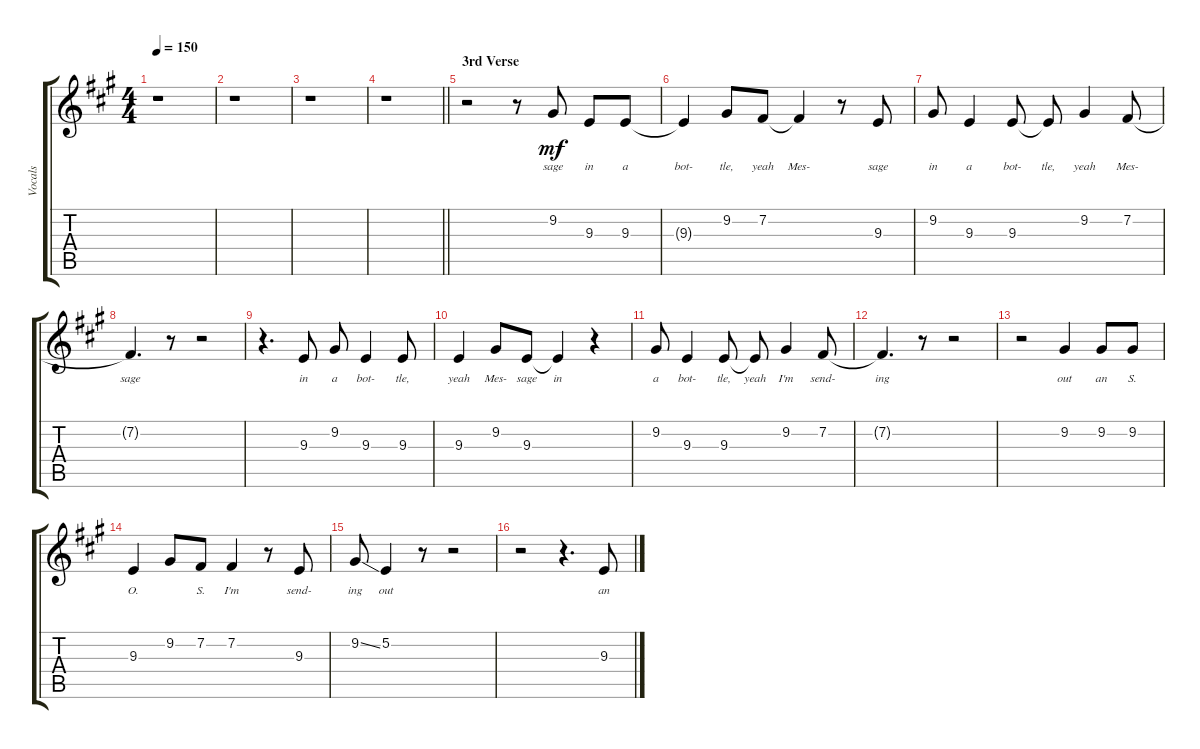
\track ("Vocals" "Vocals") {instrument bassoon}
\staff {score tabs}
\tuning (E4 B3 G3 D3 A2 E2) {hide}
\ts (4 4)
\tempo 150
\clef g2
\ks a
r.1{dy mf} |
r.1 |
r.1 |
\barLineRight lightlight
r.1 |
\section ("" "3rd Verse")
r.2 r.8 9.2.8{lyrics (0 "sage") lyrics (1 "") lyrics (2 "") lyrics (3 "") lyrics (4 "")} 9.3.8{lyrics (0 "in") lyrics (1 "") lyrics (2 "") lyrics (3 "") lyrics (4 "")} 9.3.8{lyrics (0 "a") lyrics (1 "") lyrics (2 "") lyrics (3 "") lyrics (4 "")} |
9.3{t}.4{lyrics (0 "bot-") lyrics (1 "") lyrics (2 "") lyrics (3 "") lyrics (4 "")} 9.2.8{lyrics (0 "tle,") lyrics (1 "") lyrics (2 "") lyrics (3 "") lyrics (4 "")} 7.2.8{lyrics (0 "yeah") lyrics (1 "") lyrics (2 "") lyrics (3 "") lyrics (4 "")} 7.2{t}.4{lyrics (0 "Mes-") lyrics (1 "") lyrics (2 "") lyrics (3 "") lyrics (4 "")} r.8 9.3.8{lyrics (0 "sage") lyrics (1 "") lyrics (2 "") lyrics (3 "") lyrics (4 "")} |
9.2.8{lyrics (0 "in") lyrics (1 "") lyrics (2 "") lyrics (3 "") lyrics (4 "")} 9.3.4{lyrics (0 "a") lyrics (1 "") lyrics (2 "") lyrics (3 "") lyrics (4 "")} 9.3.8{lyrics (0 "bot-") lyrics (1 "") lyrics (2 "") lyrics (3 "") lyrics (4 "")} 9.3{t}.8{lyrics (0 "tle,") lyrics (1 "") lyrics (2 "") lyrics (3 "") lyrics (4 "")} 9.2.4{lyrics (0 "yeah") lyrics (1 "") lyrics (2 "") lyrics (3 "") lyrics (4 "")} 7.2.8{lyrics (0 "Mes-") lyrics (1 "") lyrics (2 "") lyrics (3 "") lyrics (4 "")} |
7.2{t}.4{d lyrics (0 "sage") lyrics (1 "") lyrics (2 "") lyrics (3 "") lyrics (4 "")} r.8 r.2 |
r.4{d} 9.3.8{lyrics (0 "in") lyrics (1 "") lyrics (2 "") lyrics (3 "") lyrics (4 "")} 9.2.8{lyrics (0 "a") lyrics (1 "") lyrics (2 "") lyrics (3 "") lyrics (4 "")} 9.3.4{lyrics (0 "bot-") lyrics (1 "") lyrics (2 "") lyrics (3 "") lyrics (4 "")} 9.3.8{lyrics (0 "tle,") lyrics (1 "") lyrics (2 "") lyrics (3 "") lyrics (4 "")} |
9.3.4{lyrics (0 "yeah") lyrics (1 "") lyrics (2 "") lyrics (3 "") lyrics (4 "")} 9.2.8{lyrics (0 "Mes-") lyrics (1 "") lyrics (2 "") lyrics (3 "") lyrics (4 "")} 9.3.8{lyrics (0 "sage") lyrics (1 "") lyrics (2 "") lyrics (3 "") lyrics (4 "")} 9.3{t}.4{lyrics (0 "in") lyrics (1 "") lyrics (2 "") lyrics (3 "") lyrics (4 "")} r.4 |
9.2.8{lyrics (0 "a") lyrics (1 "") lyrics (2 "") lyrics (3 "") lyrics (4 "")} 9.3.4{lyrics (0 "bot-") lyrics (1 "") lyrics (2 "") lyrics (3 "") lyrics (4 "")} 9.3.8{lyrics (0 "tle,") lyrics (1 "") lyrics (2 "") lyrics (3 "") lyrics (4 "")} 9.3{t}.8{lyrics (0 "yeah") lyrics (1 "") lyrics (2 "") lyrics (3 "") lyrics (4 "")} 9.2.4{lyrics (0 "I'm") lyrics (1 "") lyrics (2 "") lyrics (3 "") lyrics (4 "")} 7.2.8{lyrics (0 "send-") lyrics (1 "") lyrics (2 "") lyrics (3 "") lyrics (4 "")} |
7.2{t}.4{d lyrics (0 "ing") lyrics (1 "") lyrics (2 "") lyrics (3 "") lyrics (4 "")} r.8 r.2 |
r.2 9.2.4{lyrics (0 "out") lyrics (1 "") lyrics (2 "") lyrics (3 "") lyrics (4 "")} 9.2.8{lyrics (0 "an") lyrics (1 "") lyrics (2 "") lyrics (3 "") lyrics (4 "")} 9.2.8{lyrics (0 "S.") lyrics (1 "") lyrics (2 "") lyrics (3 "") lyrics (4 "")} |
9.3.4{lyrics (0 "O.") lyrics (1 "") lyrics (2 "") lyrics (3 "") lyrics (4 "")} 9.2.8{lyrics (0 "") lyrics (1 "") lyrics (2 "") lyrics (3 "") lyrics (4 "")} 7.2.8{lyrics (0 "S.") lyrics (1 "") lyrics (2 "") lyrics (3 "") lyrics (4 "")} 7.2.4{lyrics (0 "I'm") lyrics (1 "") lyrics (2 "") lyrics (3 "") lyrics (4 "")} r.8 9.3.8{lyrics (0 "send-") lyrics (1 "") lyrics (2 "") lyrics (3 "") lyrics (4 "")} |
9.2{ss}.8{lyrics (0 "ing") lyrics (1 "") lyrics (2 "") lyrics (3 "") lyrics (4 "")} 5.2.4{lyrics (0 "out") lyrics (1 "") lyrics (2 "") lyrics (3 "") lyrics (4 "")} r.8 r.2 |
r.2 r.4{d} 9.3.8{lyrics (0 "an") lyrics (1 "") lyrics (2 "") lyrics (3 "") lyrics (4 "")}
